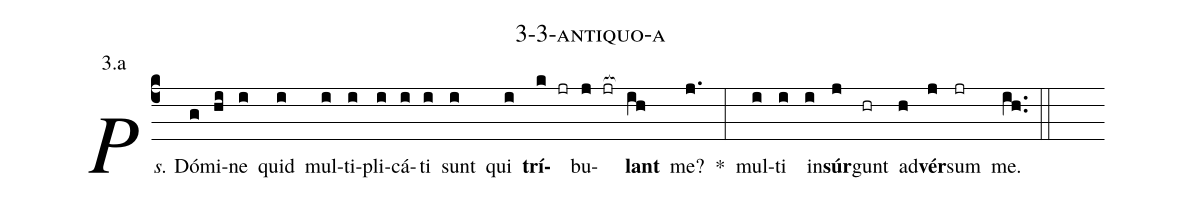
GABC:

name: 3-3-antiquo-a;
annotation: 3.a;
%%
(c4)<i>Ps.</i> Dó(g)mi(hi)ne(i) quid(i) mul(i)ti(i)pli(i)cá(i)ti(i) sunt(i) qui(i) <b>trí</b>(k jr)bu(j jr[ocb:1{])<b>lant</b>(ih[ocb:0}]) me?(j.) *(:) mul(i)ti(i) in(i)<b>súr</b>(j)gunt(hr) ad(h)<b>vér</b>(j)sum(jr) me.(ih..) (::)


%E(i) u(i) o(j) u(h) a(j) e.(ih..) (::)
